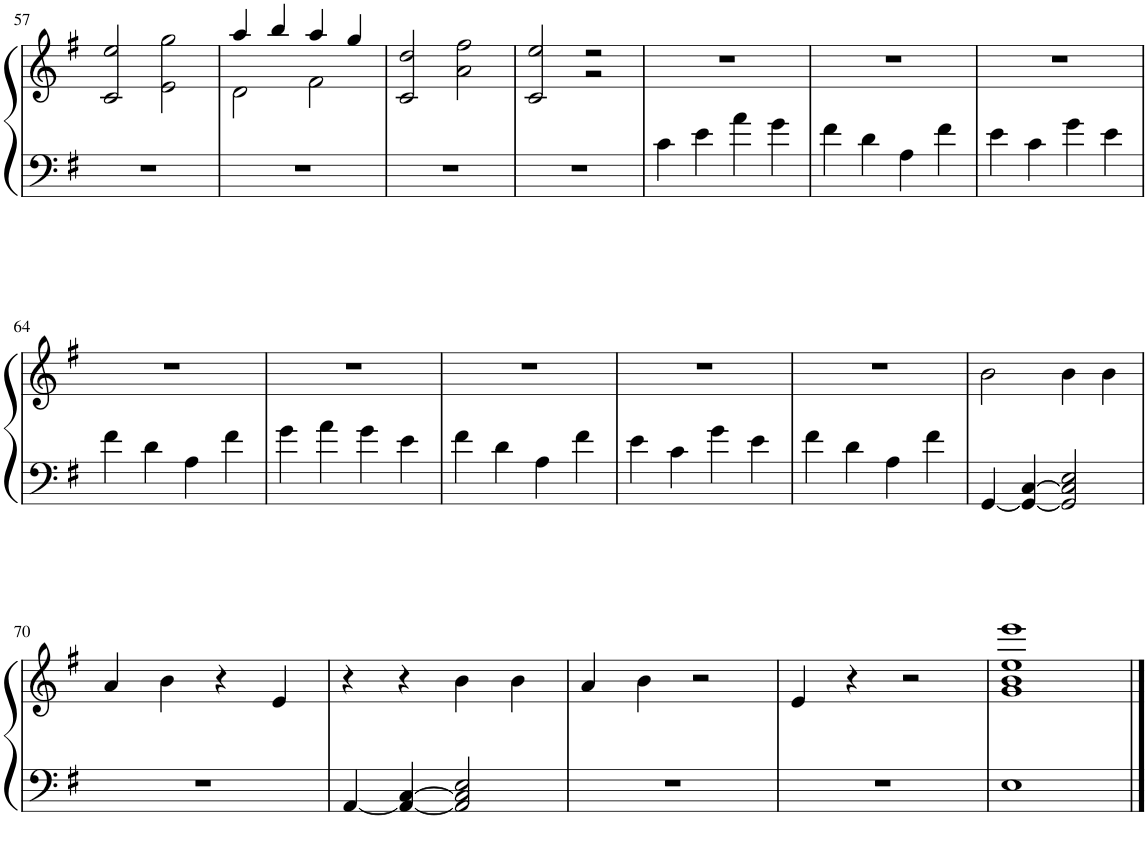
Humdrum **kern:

**kern	**kern
*part1	*part1
*staff2	*staff1
*I"Piano	*
*I'Pno.	*
!!LO:PB:g=z
*clefF4	*clefG2
*k[f#]	*k[f#]
*M4/4	*M4/4
=57	=57
1r	2c/ 2ee/
.	2e\ 2gg\
=58	=58
*	*^
1r	4aa/	2d\
.	4bb/	.
.	4aa/	2f#\
.	4gg/	.
*	*v	*v
=59	=59
1r	2c/ 2dd/
.	2a\ 2ff#\
=60	=60
*	*^
1r	2c/ 2ee/	2ryy
.	2r	2r
*	*v	*v
=61	=61
4c\	1r
4e\	.
4a\	.
4g\	.
=62	=62
4f#\	1r
4d\	.
4A\	.
4f#\	.
=63	=63
4e\	1r
4c\	.
4g\	.
4e\	.
!!LO:LB:g=z
=64	=64
4f#\	1r
4d\	.
4A\	.
4f#\	.
=65	=65
4g\	1r
4a\	.
4g\	.
4e\	.
=66	=66
4f#\	1r
4d\	.
4A\	.
4f#\	.
=67	=67
4e\	1r
4c\	.
4g\	.
4e\	.
=68	=68
4f#\	1r
4d\	.
4A\	.
4f#\	.
=69	=69
[4GG/	2b\
4GG/_ [4C/	.
2GG/] 2C/] 2E/	4b\
.	4b\
!!LO:LB:g=z
=70	=70
1r	4a/
.	4b\
.	4r
.	4e/
=71	=71
[4AA/	4r
4AA/_ [4C/	4r
2AA/] 2C/] 2E/	4b\
.	4b\
=72	=72
1r	4a/
.	4b\
.	2r
=73	=73
1r	4e/
.	4r
.	2r
=74	=74
1E	1g 1b 1ee 1eee
==	==
*-	*-
